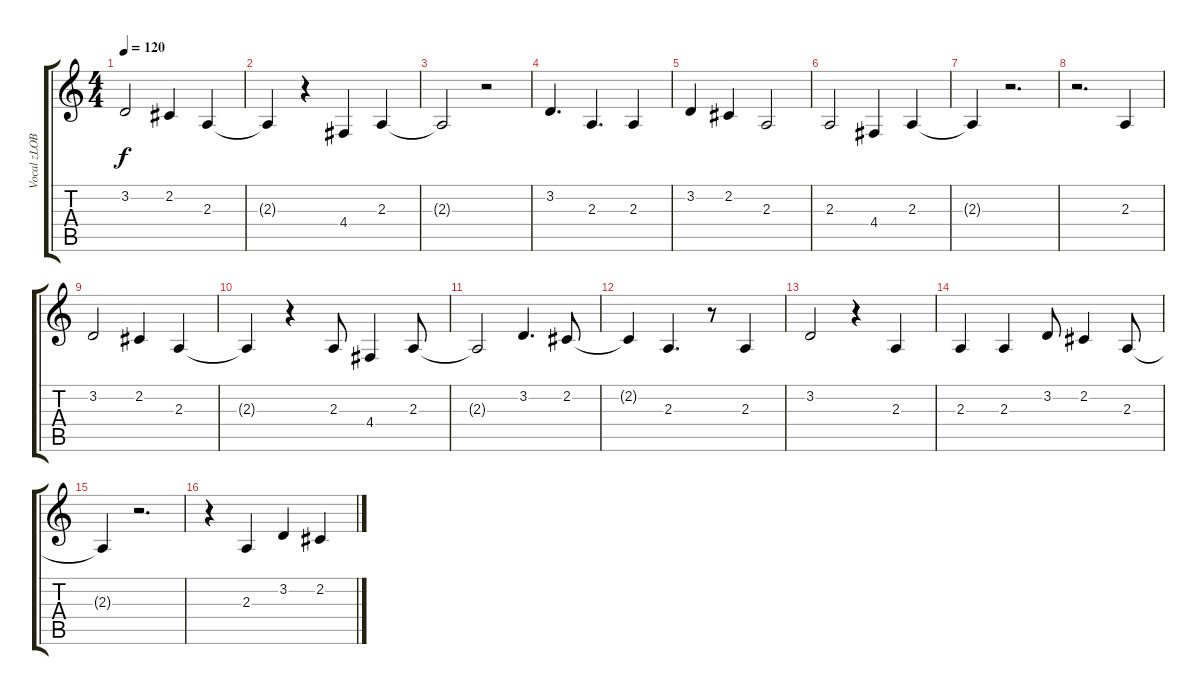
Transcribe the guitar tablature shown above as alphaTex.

\track ("Vocal zLOB" "Vocal zLOB") {instrument altosax}
\staff {score tabs}
\tuning (E4 B3 G3 D3 A2 E2) {hide}
\ts (4 4)
\tempo 120
\clef g2
\ks c
3.2.2{dy f} 2.2.4 2.3.4 |
2.3{t}.4 r.4 4.4.4 2.3.4 |
2.3{t}.2 r.2 |
3.2.4{d} 2.3.4{d} 2.3.4 |
3.2.4 2.2.4 2.3.2 |
2.3.2 4.4.4 2.3.4 |
2.3{t}.4 r.2{d} |
r.2{d} 2.3.4 |
3.2.2 2.2.4 2.3.4 |
2.3{t}.4 r.4 2.3.8 4.4.4 2.3.8 |
2.3{t}.2 3.2.4{d} 2.2.8 |
2.2{t}.4 2.3.4{d} r.8 2.3.4 |
3.2.2 r.4 2.3.4 |
2.3.4 2.3.4 3.2.8 2.2.4 2.3.8 |
2.3{t}.4 r.2{d} |
r.4 2.3.4 3.2.4 2.2.4
